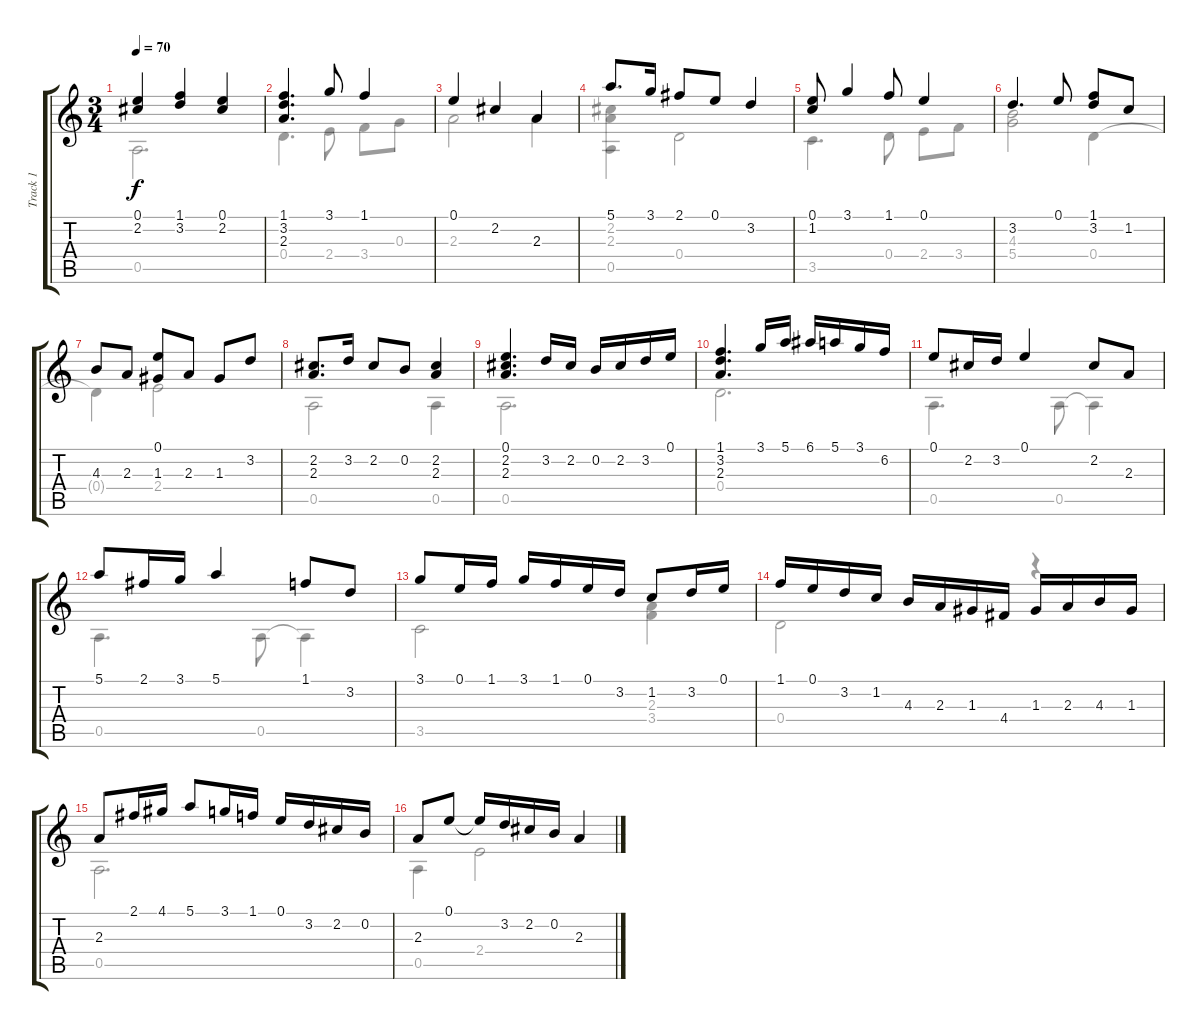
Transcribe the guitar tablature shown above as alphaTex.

\track ("Track 1" "Track 1") {instrument acousticguitarsteel}
\staff {score tabs}
\tuning (E4 B3 G3 D3 A2 E2) {hide}
\voice
\ts (3 4)
\tempo 70
\clef g2
\ks c
(0.1 2.2).4{dy f} (1.1 3.2).4 (0.1 2.2).4 |
(1.1 3.2 2.3).4{d} 3.1.8 1.1.4 |
0.1.4 2.2.4 2.3.4 |
5.1.8{d} 3.1.16 2.1.8 0.1.8 3.2.4 |
(0.1 1.2).8 3.1.4 1.1.8 0.1.4 |
3.2.4{d} 0.1.8 (1.1 3.2).8 1.2.8 |
4.3.8 2.3.8 (0.1 1.3).8 2.3.8 1.3.8 3.2.8 |
(2.2 2.3).8{d} 3.2.16 2.2.8 0.2.8 (2.2 2.3).4 |
(0.1 2.2 2.3).4{d} 3.2.16 2.2.16 0.2.16 2.2.16 3.2.16 0.1.16 |
(1.1 3.2 2.3).4{d} 3.1.16 5.1.16 6.1.16 5.1.16 3.1.16 6.2.16 |
0.1.8 2.2.16 3.2.16 0.1.4 2.2.8 2.3.8 |
5.1.8 2.1.16 3.1.16 5.1.4 1.1.8 3.2.8 |
3.1.8 0.1.16 1.1.16 3.1.16 1.1.16 0.1.16 3.2.16 1.2.8 3.2.16 0.1.16 |
1.1.16 0.1.16 3.2.16 1.2.16 4.3.16 2.3.16 1.3.16 4.4.16 1.3.16 2.3.16 4.3.16 1.3.16 |
2.3.8 2.1.16 4.1.16 5.1.8 3.1.16 1.1.16 0.1.16 3.2.16 2.2.16 0.2.16 |
2.3.8 0.1.8 0.1{t}.16 3.2.16 2.2.16 0.2.16 2.3.4
\voice
\clef g2
\ottava regular
\simile none
\ks c
0.5.2{d dy f} |
0.4.4{d} 2.4.8 3.4.8 0.3.8 |
2.3.2 2.3.4 |
(2.2 2.3 0.5).4 0.4.2 |
3.5.4{d} 0.4.8 2.4.8 3.4.8 |
(4.3 5.4).2 0.4.4 |
0.4{t}.4 2.4.2 |
0.5.2 0.5.4 |
0.5.2{d} |
0.4.2{d} |
0.5.4{d} 0.5.8 0.5{t}.4 |
0.5.4{d} 0.5.8 0.5{t}.4 |
3.5.2 (2.3 3.4).4 |
0.4.2 r.4 |
0.5.2{d} |
0.5.4 2.4.2
